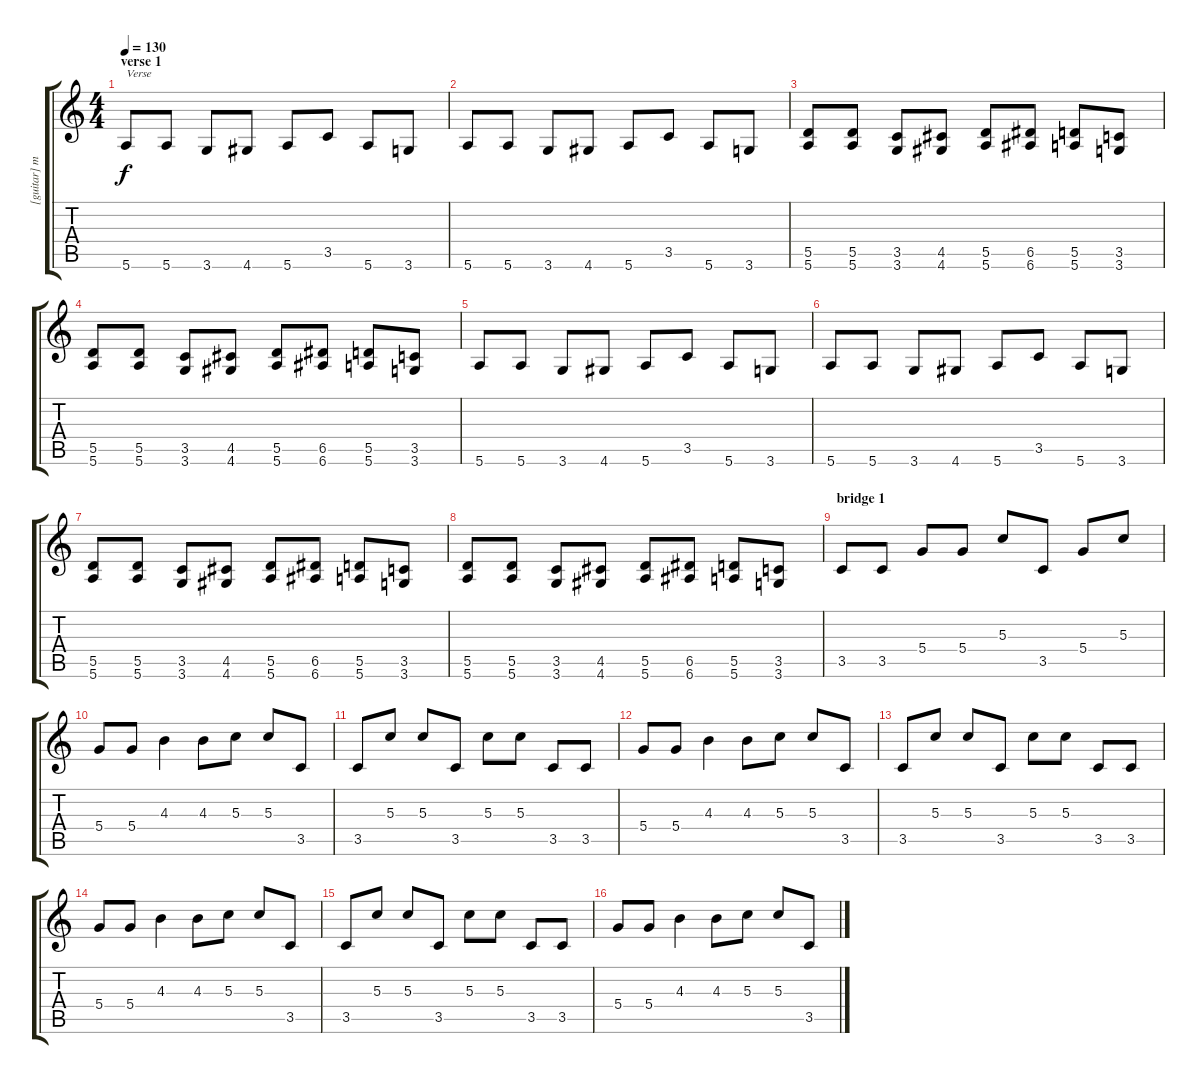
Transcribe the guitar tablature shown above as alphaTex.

\track ("[guitar] matt - doubled" "[guitar] m") {instrument distortionguitar}
\staff {score tabs}
\tuning (E4 B3 G3 D3 A2 E2) {hide}
\ts (4 4)
\section ("" "verse 1")
\tempo 130
\clef g2
\ks c
5.6.8{txt "Verse" dy f} 5.6.8 3.6.8 4.6.8 5.6.8 3.5.8 5.6.8 3.6.8 |
5.6.8 5.6.8 3.6.8 4.6.8 5.6.8 3.5.8 5.6.8 3.6.8 |
(5.5 5.6).8 (5.5 5.6).8 (3.5 3.6).8 (4.5 4.6).8 (5.5 5.6).8 (6.5 6.6).8 (5.5 5.6).8 (3.5 3.6).8 |
(5.5 5.6).8 (5.5 5.6).8 (3.5 3.6).8 (4.5 4.6).8 (5.5 5.6).8 (6.5 6.6).8 (5.5 5.6).8 (3.5 3.6).8 |
5.6.8 5.6.8 3.6.8 4.6.8 5.6.8 3.5.8 5.6.8 3.6.8 |
5.6.8 5.6.8 3.6.8 4.6.8 5.6.8 3.5.8 5.6.8 3.6.8 |
(5.5 5.6).8 (5.5 5.6).8 (3.5 3.6).8 (4.5 4.6).8 (5.5 5.6).8 (6.5 6.6).8 (5.5 5.6).8 (3.5 3.6).8 |
(5.5 5.6).8 (5.5 5.6).8 (3.5 3.6).8 (4.5 4.6).8 (5.5 5.6).8 (6.5 6.6).8 (5.5 5.6).8 (3.5 3.6).8 |
\section ("" "bridge 1")
3.5.8 3.5.8 5.4.8 5.4.8 5.3.8 3.5.8 5.4.8 5.3.8 |
5.4.8 5.4.8 4.3.4 4.3.8 5.3.8 5.3.8 3.5.8 |
3.5.8 5.3.8 5.3.8 3.5.8 5.3.8 5.3.8 3.5.8 3.5.8 |
5.4.8 5.4.8 4.3.4 4.3.8 5.3.8 5.3.8 3.5.8 |
3.5.8 5.3.8 5.3.8 3.5.8 5.3.8 5.3.8 3.5.8 3.5.8 |
5.4.8 5.4.8 4.3.4 4.3.8 5.3.8 5.3.8 3.5.8 |
3.5.8 5.3.8 5.3.8 3.5.8 5.3.8 5.3.8 3.5.8 3.5.8 |
5.4.8 5.4.8 4.3.4 4.3.8 5.3.8 5.3.8 3.5.8
